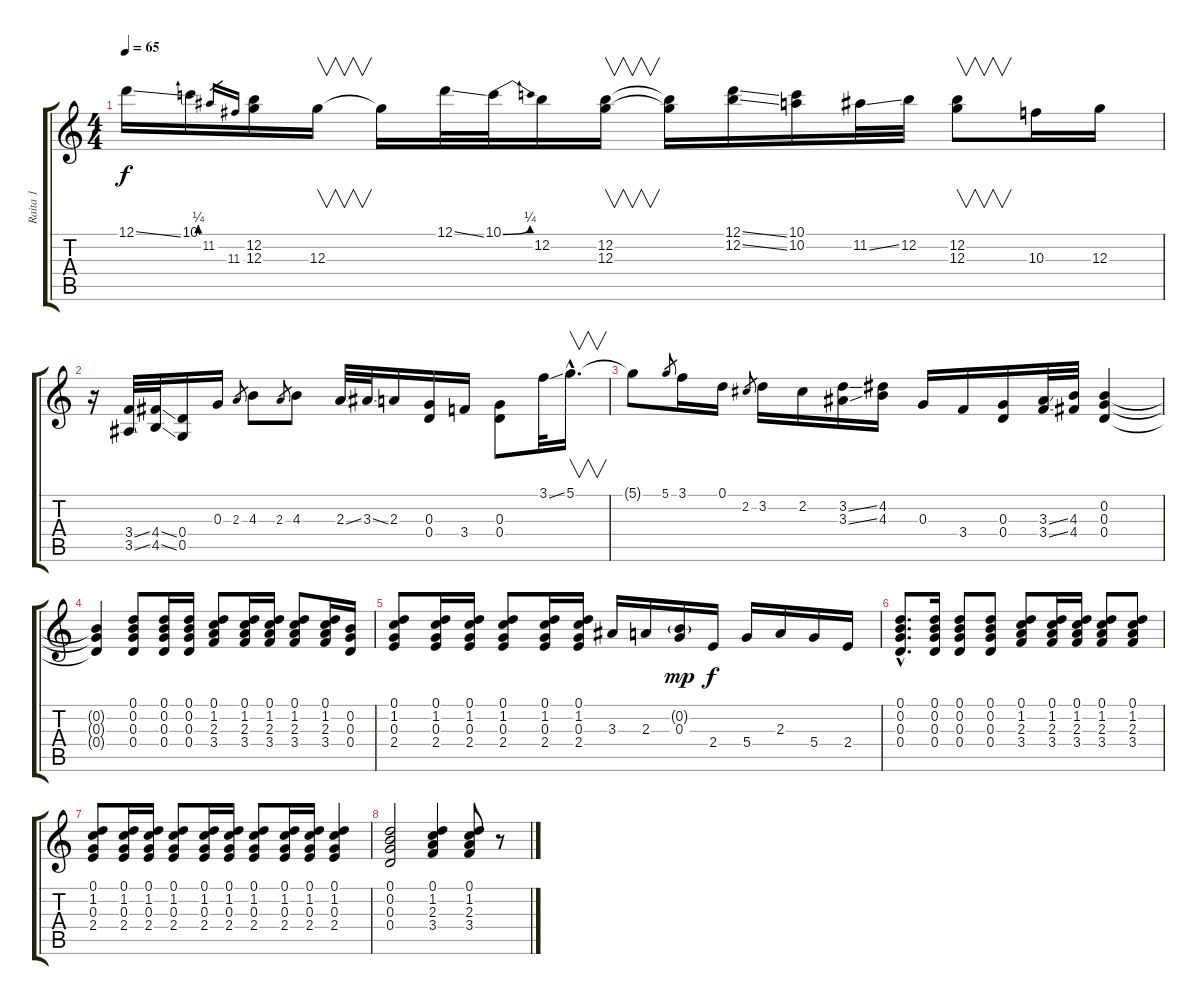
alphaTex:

\track ("Raita 1" "Raita 1") {instrument acousticguitarsteel}
\staff {score tabs}
\tuning (D4 B3 G3 D3 G2 D2) {hide}
\ts (4 4)
\tempo 65
\clef g2
\ks c
12.1{ss}.16{dy f} 10.1{be (bend 0 0 60 1)}.16 11.2.16{gr} 11.3.16{gr} (12.2 12.3).16 12.3.16{v} 12.3{t}.16 12.1{ss}.32 10.1{be (bend 0 0 60 1)}.32 12.2.16 (12.2 12.3).16{v} (12.2{t} 12.3{t}).16 (12.1{ss} 12.2{ss}).16 (10.1 10.2).16 11.2{ss}.32 12.2.32 (12.2 12.3).8{v} 10.3.16 12.3.16 |
r.16 (3.4{ss} 3.5{ss}).32 (4.4{ss} 4.5{ss}).32 (0.4 0.5).16 0.3.16 2.3.8{gr} 4.3.8 2.3.8{gr} 4.3.8 2.3{ss}.32 3.3{ss}.32 2.3.16 (0.3 0.4).16 3.4.16 (0.3 0.4).8 3.1{ss}.32 5.1{hac}.16{v d} |
5.1{t}.8 5.1.8{gr} 3.1.16 0.1.16 2.2.8{gr} 3.2.16 2.2.16 (3.2{ss} 3.3{ss}).16 (4.2 4.3).16 0.3.16 3.4.16 (0.3 0.4).16 (3.3{ss} 3.4{ss}).32 (4.3 4.4).32 (0.2 0.3 0.4).4 |
(0.2{t} 0.3{t} 0.4{t}).4 (0.1 0.2 0.3 0.4).8 (0.1 0.2 0.3 0.4).16 (0.1 0.2 0.3 0.4).16 (0.1 1.2 2.3 3.4).8 (0.1 1.2 2.3 3.4).16 (0.1 1.2 2.3 3.4).16 (0.1 1.2 2.3 3.4).8 (0.1 1.2 2.3 3.4).16 (0.2 0.3 0.4).16 |
(0.1 1.2 0.3 2.4).8 (0.1 1.2 0.3 2.4).16 (0.1 1.2 0.3 2.4).16 (0.1 1.2 0.3 2.4).8 (0.1 1.2 0.3 2.4).16 (0.1 1.2 0.3 2.4).16 3.3.16 2.3.16 (0.2{g} 0.3).16{dy mp} 2.4.16{dy f} 5.4.16 2.3.16 5.4.16 2.4.16 |
(0.1{hac} 0.2{hac} 0.3{hac} 0.4{hac}).8{d} (0.1 0.2 0.3 0.4).16 (0.1 0.2 0.3 0.4).8 (0.1 0.2 0.3 0.4).8 (0.1 1.2 2.3 3.4).8 (0.1 1.2 2.3 3.4).16 (0.1 1.2 2.3 3.4).16 (0.1 1.2 2.3 3.4).8 (0.1 1.2 2.3 3.4).8 |
(0.1 1.2 0.3 2.4).8 (0.1 1.2 0.3 2.4).16 (0.1 1.2 0.3 2.4).16 (0.1 1.2 0.3 2.4).8 (0.1 1.2 0.3 2.4).16 (0.1 1.2 0.3 2.4).16 (0.1 1.2 0.3 2.4).8 (0.1 1.2 0.3 2.4).16 (0.1 1.2 0.3 2.4).16 (0.1 1.2 0.3 2.4).4 |
(0.1 0.2 0.3 0.4).2 (0.1 1.2 2.3 3.4).4 (0.1 1.2 2.3 3.4).8 r.8
